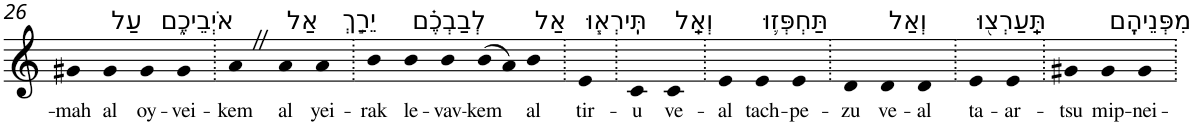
**kern	**text
*part1	*part1
*staff1	*staff1
*I"Piano	*
*I'Pno	*
!!LO:PB:g=z
*clefG2	*
*k[]	*
=26	=26
!	!LO:LY:b
4g#X	-mah
!LO:TX:a:t=עַל	!
!	!LO:LY:b
4g#	al
!LO:TX:a:t=אֹיְבֵיכֶ֑ם	!
!	!LO:LY:b
4g#	oy-
!	!LO:LY:b
4g#	-vei-
=27.	=27.
!	!LO:LY:b
4aZ	-kem
!LO:TX:a:t=אַל	!
!	!LO:LY:b
4a	al
!LO:TX:a:t=יֵרַ֣ךְ	!
!	!LO:LY:b
4a	yei-
=28.	=28.
!	!LO:LY:b
4b	-rak
!LO:TX:a:t=לְבַבְכֶ֗ם	!
!	!LO:LY:b
4b	le-
!	!LO:LY:b
4b	-vav-
!	!LO:LY:b
(8b	-kem
8a)	.
!LO:TX:a:t=אַל	!
!	!LO:LY:b
4b	al
=29.	=29.
!LO:TX:a:t=תִּֽירְא֧וּ	!
!	!LO:LY:b
4e	tir-
=30.	=30.
!	!LO:LY:b
4c	-u
!LO:TX:a:t=וְאַֽל	!
!	!LO:LY:b
4c	ve-
=31.	=31.
!	!LO:LY:b
4e	-al
!LO:TX:a:t=תַּחְפְּז֛וּ	!
!	!LO:LY:b
4e	tach-
!	!LO:LY:b
4e	-pe-
=32.	=32.
!	!LO:LY:b
4d	-zu
!LO:TX:a:t=וְאַל	!
!	!LO:LY:b
4d	ve-
!	!LO:LY:b
4d	-al
=33.	=33.
!LO:TX:a:t=תַּֽעַרְצ֖וּ	!
!	!LO:LY:b
4e	ta-
!	!LO:LY:b
4e	-ar-
=34.	=34.
!	!LO:LY:b
4g#X	-tsu
!LO:TX:a:t=מִפְּנֵיהֶֽם	!
!	!LO:LY:b
4g#	mip-
!	!LO:LY:b
4g#	-nei-
=.	=.
*-	*-
